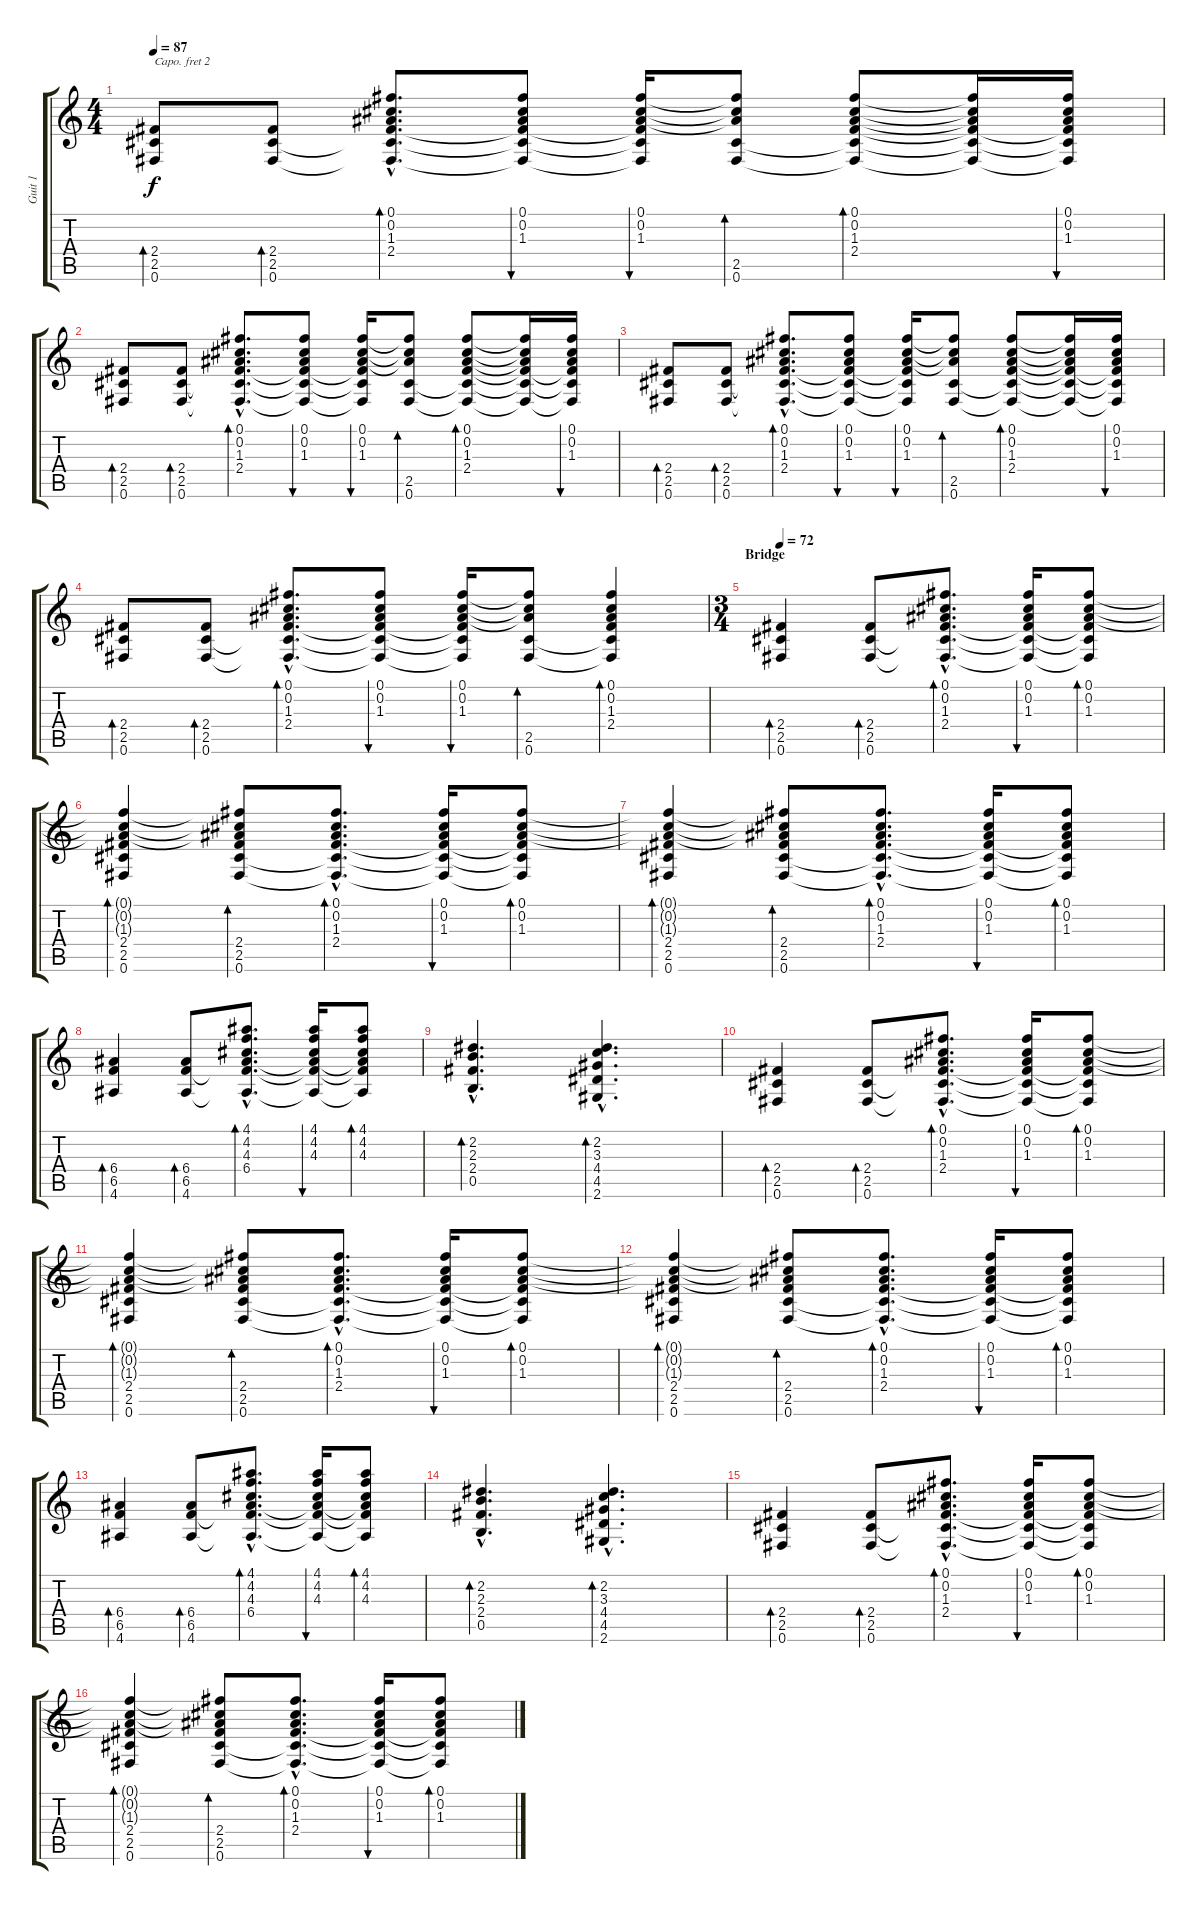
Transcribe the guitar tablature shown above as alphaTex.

\track ("Guit 1" "Guit 1") {instrument acousticguitarsteel}
\staff {score tabs}
\capo 2
\tuning (E4 B3 G3 D3 A2 E2) {hide}
\ts (4 4)
\tempo 87
\clef g2
\ks c
(2.4 2.5 0.6).8{bd 30 dy f} (2.4 2.5 0.6).8{bd 30} (0.1{hac} 0.2{hac} 1.3{hac} 2.4{hac} 2.5{hac t} 0.6{hac t}).8{d bd 60} (0.1 0.2 1.3 2.4{t} 2.5{t} 0.6{t}).8{bu 30} (0.1 0.2 1.3 2.4{t} 2.5{t} 0.6{t}).16{bu 30} (0.1{t} 0.2{t} 1.3{t} 2.5 0.6).8{bd 30} (0.1 0.2 1.3 2.4 2.5{t} 0.6{t}).8{bd 30} (0.1{t} 0.2{t} 1.3{t} 2.4{t} 2.5{t} 0.6{t}).16 (0.1 0.2 1.3 2.4{t} 2.5{t} 0.6{t}).16{bu 30} |
(2.4 2.5 0.6).8{bd 30} (2.4 2.5 0.6).8{bd 30} (0.1{hac} 0.2{hac} 1.3{hac} 2.4{hac} 2.5{hac t} 0.6{hac t}).8{d bd 60} (0.1 0.2 1.3 2.4{t} 2.5{t} 0.6{t}).8{bu 30} (0.1 0.2 1.3 2.4{t} 2.5{t} 0.6{t}).16{bu 30} (0.1{t} 0.2{t} 1.3{t} 2.5 0.6).8{bd 30} (0.1 0.2 1.3 2.4 2.5{t} 0.6{t}).8{bd 30} (0.1{t} 0.2{t} 1.3{t} 2.4{t} 2.5{t} 0.6{t}).16 (0.1 0.2 1.3 2.4{t} 2.5{t} 0.6{t}).16{bu 30} |
(2.4 2.5 0.6).8{bd 30} (2.4 2.5 0.6).8{bd 30} (0.1{hac} 0.2{hac} 1.3{hac} 2.4{hac} 2.5{hac t} 0.6{hac t}).8{d bd 60} (0.1 0.2 1.3 2.4{t} 2.5{t} 0.6{t}).8{bu 30} (0.1 0.2 1.3 2.4{t} 2.5{t} 0.6{t}).16{bu 30} (0.1{t} 0.2{t} 1.3{t} 2.5 0.6).8{bd 30} (0.1 0.2 1.3 2.4 2.5{t} 0.6{t}).8{bd 30} (0.1{t} 0.2{t} 1.3{t} 2.4{t} 2.5{t} 0.6{t}).16 (0.1 0.2 1.3 2.4{t} 2.5{t} 0.6{t}).16{bu 30} |
(2.4 2.5 0.6).8{bd 30} (2.4 2.5 0.6).8{bd 30} (0.1{hac} 0.2{hac} 1.3{hac} 2.4{hac} 2.5{hac t} 0.6{hac t}).8{d bd 60} (0.1 0.2 1.3 2.4{t} 2.5{t} 0.6{t}).8{bu 30} (0.1 0.2 1.3 2.4{t} 2.5{t} 0.6{t}).16{bu 30} (0.1{t} 0.2{t} 1.3{t} 2.5 0.6).8{bd 30} (0.1 0.2 1.3 2.4 2.5{t} 0.6{t}).4{bd 30} |
\ts (3 4)
\section ("" "Bridge")
\tempo 72
(2.4 2.5 0.6).4{bd 30} (2.4 2.5 0.6).8{bd 30} (0.1{hac} 0.2{hac} 1.3{hac} 2.4{hac} 2.5{hac t} 0.6{hac t}).8{d bd 30} (0.1 0.2 1.3 2.4{t} 2.5{t} 0.6{t}).16{bu 30} (0.1 0.2 1.3 2.4{t} 2.5{t} 0.6{t}).8{bd 30} |
(0.1{t} 0.2{t} 1.3{t} 2.4 2.5 0.6).4{bd 30} (0.1{t} 0.2{t} 1.3{t} 2.4 2.5 0.6).8{bd 30} (0.1{hac} 0.2{hac} 1.3{hac} 2.4{hac} 2.5{hac t} 0.6{hac t}).8{d bd 30} (0.1 0.2 1.3 2.4{t} 2.5{t} 0.6{t}).16{bu 30} (0.1 0.2 1.3 2.4{t} 2.5{t} 0.6{t}).8{bd 30} |
(0.1{t} 0.2{t} 1.3{t} 2.4 2.5 0.6).4{bd 30} (0.1{t} 0.2{t} 1.3{t} 2.4 2.5 0.6).8{bd 30} (0.1{hac} 0.2{hac} 1.3{hac} 2.4{hac} 2.5{hac t} 0.6{hac t}).8{d bd 30} (0.1 0.2 1.3 2.4{t} 2.5{t} 0.6{t}).16{bu 30} (0.1 0.2 1.3 2.4{t} 2.5{t} 0.6{t}).8{bd 30} |
(6.4 6.5 4.6).4{bd 30} (6.4 6.5 4.6).8{bd 30} (4.1{hac} 4.2{hac} 4.3{hac} 6.4{hac} 6.5{hac t} 4.6{hac t}).8{d bd 30} (4.1 4.2 4.3 6.4{t} 6.5{t} 4.6{t}).16{bu 30} (4.1 4.2 4.3 6.4{t} 6.5{t} 4.6{t}).8{bd 30} |
(2.2{hac} 2.3{hac} 2.4{hac} 0.5{hac}).4{d bd 30} (2.2{hac} 3.3{hac} 4.4{hac} 4.5{hac} 2.6{hac}).4{d bd 30} |
(2.4 2.5 0.6).4{bd 30} (2.4 2.5 0.6).8{bd 30} (0.1{hac} 0.2{hac} 1.3{hac} 2.4{hac} 2.5{hac t} 0.6{hac t}).8{d bd 30} (0.1 0.2 1.3 2.4{t} 2.5{t} 0.6{t}).16{bu 30} (0.1 0.2 1.3 2.4{t} 2.5{t} 0.6{t}).8{bd 30} |
(0.1{t} 0.2{t} 1.3{t} 2.4 2.5 0.6).4{bd 30} (0.1{t} 0.2{t} 1.3{t} 2.4 2.5 0.6).8{bd 30} (0.1{hac} 0.2{hac} 1.3{hac} 2.4{hac} 2.5{hac t} 0.6{hac t}).8{d bd 30} (0.1 0.2 1.3 2.4{t} 2.5{t} 0.6{t}).16{bu 30} (0.1 0.2 1.3 2.4{t} 2.5{t} 0.6{t}).8{bd 30} |
(0.1{t} 0.2{t} 1.3{t} 2.4 2.5 0.6).4{bd 30} (0.1{t} 0.2{t} 1.3{t} 2.4 2.5 0.6).8{bd 30} (0.1{hac} 0.2{hac} 1.3{hac} 2.4{hac} 2.5{hac t} 0.6{hac t}).8{d bd 30} (0.1 0.2 1.3 2.4{t} 2.5{t} 0.6{t}).16{bu 30} (0.1 0.2 1.3 2.4{t} 2.5{t} 0.6{t}).8{bd 30} |
(6.4 6.5 4.6).4{bd 30} (6.4 6.5 4.6).8{bd 30} (4.1{hac} 4.2{hac} 4.3{hac} 6.4{hac} 6.5{hac t} 4.6{hac t}).8{d bd 30} (4.1 4.2 4.3 6.4{t} 6.5{t} 4.6{t}).16{bu 30} (4.1 4.2 4.3 6.4{t} 6.5{t} 4.6{t}).8{bd 30} |
(2.2{hac} 2.3{hac} 2.4{hac} 0.5{hac}).4{d bd 30} (2.2{hac} 3.3{hac} 4.4{hac} 4.5{hac} 2.6{hac}).4{d bd 30} |
(2.4 2.5 0.6).4{bd 30} (2.4 2.5 0.6).8{bd 30} (0.1{hac} 0.2{hac} 1.3{hac} 2.4{hac} 2.5{hac t} 0.6{hac t}).8{d bd 30} (0.1 0.2 1.3 2.4{t} 2.5{t} 0.6{t}).16{bu 30} (0.1 0.2 1.3 2.4{t} 2.5{t} 0.6{t}).8{bd 30} |
(0.1{t} 0.2{t} 1.3{t} 2.4 2.5 0.6).4{bd 30} (0.1{t} 0.2{t} 1.3{t} 2.4 2.5 0.6).8{bd 30} (0.1{hac} 0.2{hac} 1.3{hac} 2.4{hac} 2.5{hac t} 0.6{hac t}).8{d bd 30} (0.1 0.2 1.3 2.4{t} 2.5{t} 0.6{t}).16{bu 30} (0.1 0.2 1.3 2.4{t} 2.5{t} 0.6{t}).8{bd 30}
